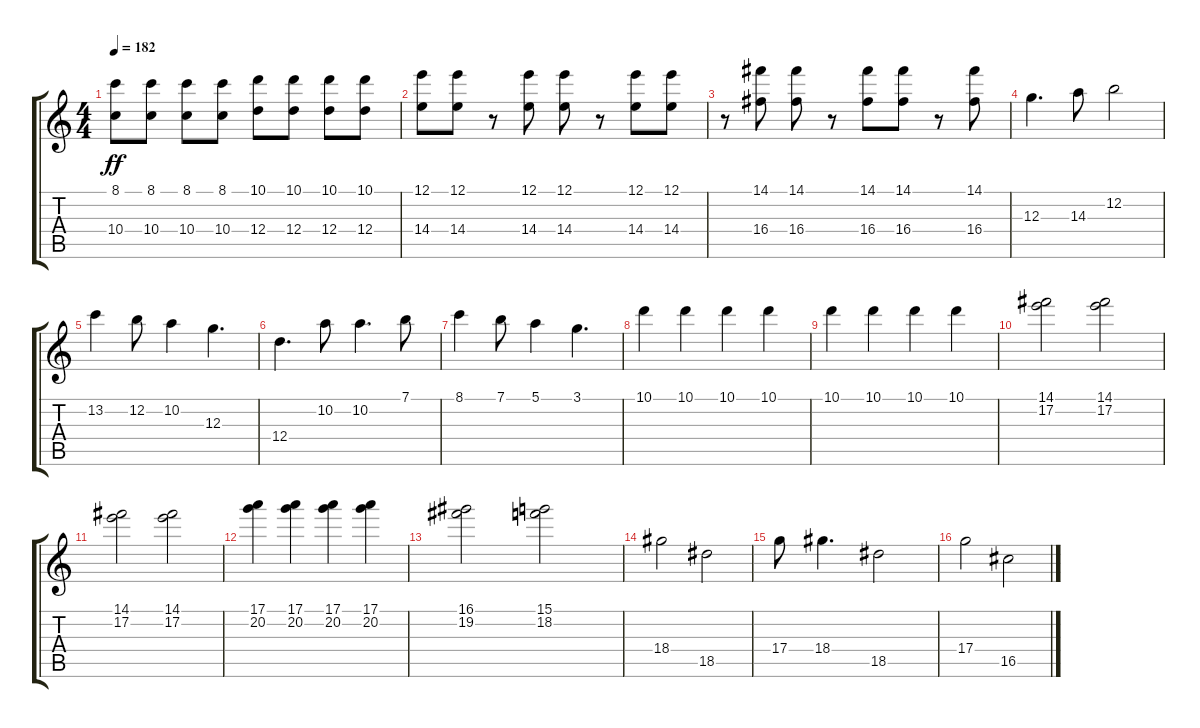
\track "" {instrument distortionguitar}
\staff {score tabs}
\tuning (E4 B3 G3 D3 A2 E2) {hide}
\ts (4 4)
\tempo 182
\clef g2
\ks c
(8.1 10.4).8{dy ff} (8.1 10.4).8 (8.1 10.4).8 (8.1 10.4).8 (10.1 12.4).8 (10.1 12.4).8 (10.1 12.4).8 (10.1 12.4).8 |
(12.1 14.4).8 (12.1 14.4).8 r.8 (12.1 14.4).8 (12.1 14.4).8 r.8 (12.1 14.4).8 (12.1 14.4).8 |
r.8 (14.1 16.4).8 (14.1 16.4).8 r.8 (14.1 16.4).8 (14.1 16.4).8 r.8 (14.1 16.4).8 |
12.3.4{d} 14.3.8 12.2.2 |
13.2.4 12.2.8 10.2.4 12.3.4{d} |
12.4.4{d} 10.2.8 10.2.4{d} 7.1.8 |
8.1.4 7.1.8 5.1.4 3.1.4{d} |
10.1.4 10.1.4 10.1.4 10.1.4 |
10.1.4 10.1.4 10.1.4 10.1.4 |
(14.1 17.2).2 (14.1 17.2).2 |
(14.1 17.2).2 (14.1 17.2).2 |
(17.1 20.2).4 (17.1 20.2).4 (17.1 20.2).4 (17.1 20.2).4 |
(16.1 19.2).2 (15.1 18.2).2 |
18.4.2 18.5.2 |
17.4.8 18.4.4{d} 18.5.2 |
17.4.2 16.5.2
